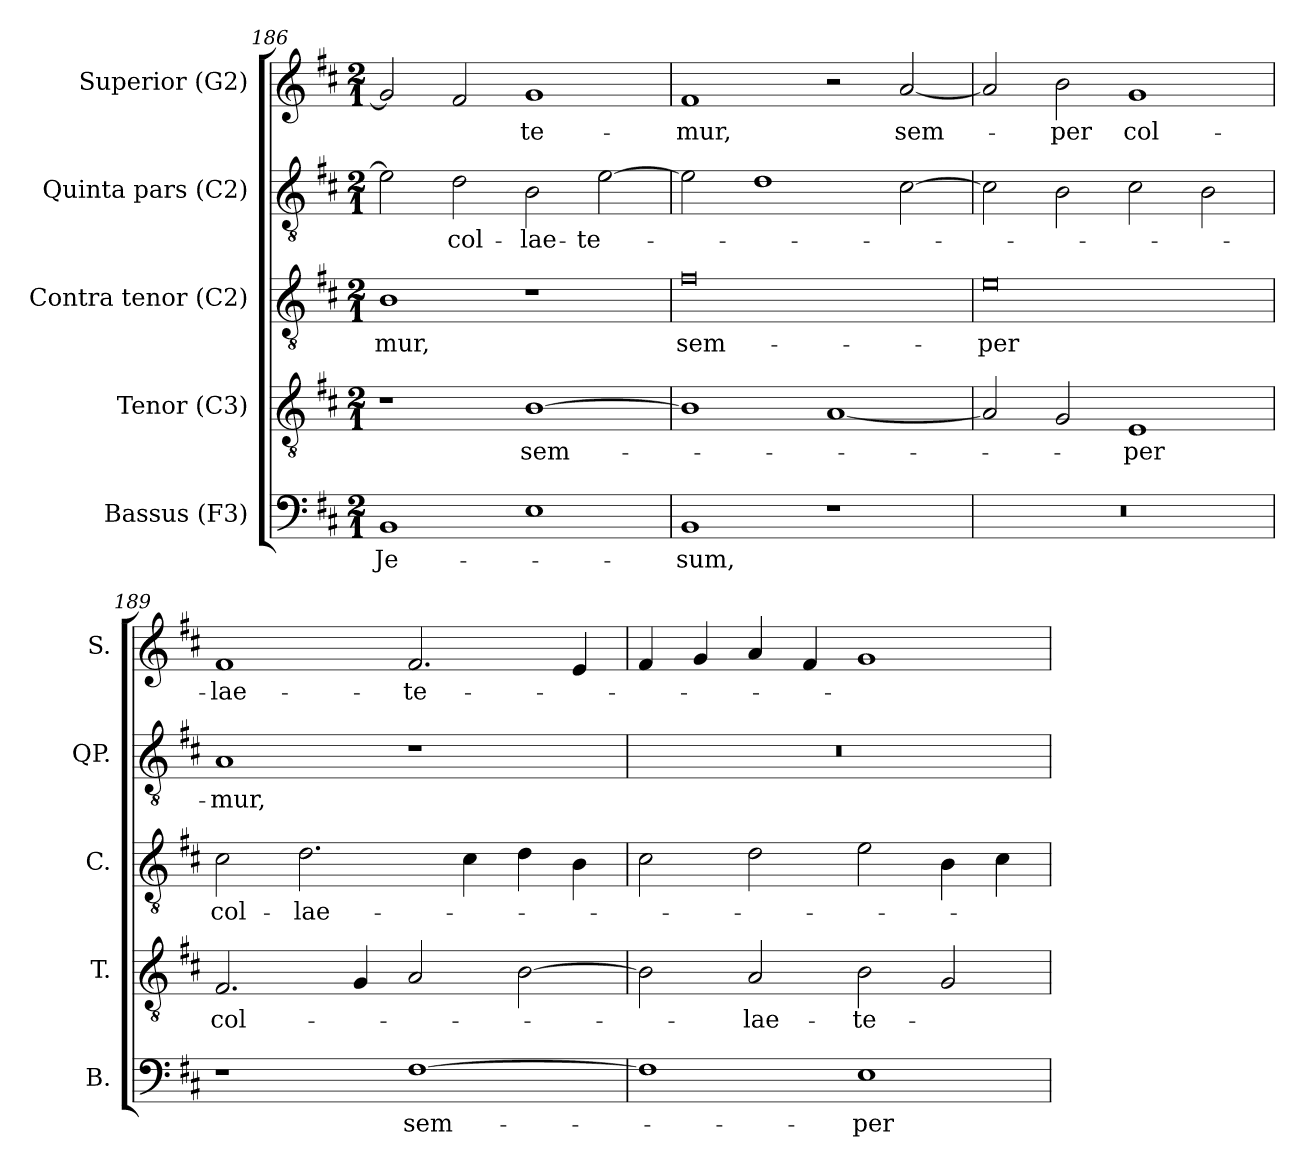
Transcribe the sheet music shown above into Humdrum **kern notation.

**kern	**text	**kern	**text	**kern	**text	**kern	**text	**kern	**text
*part5	*part5	*part4	*part4	*part3	*part3	*part2	*part2	*part1	*part1
*staff5	*staff5	*staff4	*staff4	*staff3	*staff3	*staff2	*staff2	*staff1	*staff1
*I"Bassus (F3)	*	*I"Tenor (C3)	*	*I"Contra tenor (C2)	*	*I"Quinta pars (C2)	*	*I"Superior (G2)	*
*I'B.	*	*I'T.	*	*I'C.	*	*I'QP.	*	*I'S.	*
*clefF4	*	*clefGv2	*	*clefGv2	*	*clefGv2	*	*clefG2	*
*	*	*ITrd7c12	*	*ITrd7c12	*	*ITrd7c12	*	*	*
*k[f#c#]	*	*k[f#c#]	*	*k[f#c#]	*	*k[f#c#]	*	*k[f#c#]	*
*D:	*	*D:	*	*D:	*	*D:	*	*D:	*
*M2/1	*	*M2/1	*	*M2/1	*	*M2/1	*	*M2/1	*
=186	=186	=186	=186	=186	=186	=186	=186	=186	=186
!	!LO:LY:b:color=#000000	!	!	!	!	!	!	!	!
!	!	!	!	!	!LO:LY:b:color=#000000	!	!	!	!
1BBi	Je-	1r	.	1BBi	-mur,	2Ei\]	.	2gi/]	.
!	!	!	!	!	!	!	!LO:LY:b:color=#000000	!	!
.	.	.	.	.	.	2Di\	col-	2f#i/	.
!	!	!	!LO:LY:b:color=#000000	!	!	!	!	!	!
!	!	!	!	!	!	!	!LO:LY:b:color=#000000	!	!
!	!	!	!	!	!	!	!	!	!LO:LY:b:color=#000000
1Ei	.	[1BBi	sem-	1r	.	2BBi\	-lae-	1gi	-te-
!	!	!	!	!	!	!	!LO:LY:b:color=#000000	!	!
.	.	.	.	.	.	[2Ei\	-te-	.	.
=187	=187	=187	=187	=187	=187	=187	=187	=187	=187
!	!LO:LY:b:color=#000000	!	!	!	!	!	!	!	!
!	!	!	!	!	!LO:LY:b:color=#000000	!	!	!	!
!	!	!	!	!	!	!	!	!	!LO:LY:b:color=#000000
1BBi	-sum,	1BBi]	.	0F#i	sem-	2Ei\]	.	1f#i	-mur,
.	.	.	.	.	.	1Di	.	.	.
1r	.	[1AAi	.	.	.	.	.	2r	.
!	!	!	!	!	!	!	!	!	!LO:LY:b:color=#000000
.	.	.	.	.	.	[2C#i\	.	[2ai/	sem-
!!LO:LB:g=z
=188	=188	=188	=188	=188	=188	=188	=188	=188	=188
!LO:N:vis=1	!	!	!	!	!	!	!	!	!
!	!	!	!	!	!LO:LY:b:color=#000000	!	!	!	!
0r	.	2AAi/]	.	0Ei	-per	2C#i\]	.	2ai/]	.
!	!	!	!	!	!	!	!	!	!LO:LY:b:color=#000000
.	.	2GGi/	.	.	.	2BBi\	.	2bi\	-per
!	!	!	!LO:LY:b:color=#000000	!	!	!	!	!	!
!	!	!	!	!	!	!	!	!	!LO:LY:b:color=#000000
.	.	1EEi	-per	.	.	2C#i\	.	1gi	col-
.	.	.	.	.	.	2BBi\	.	.	.
=189	=189	=189	=189	=189	=189	=189	=189	=189	=189
!	!	!	!LO:LY:b:color=#000000	!	!	!	!	!	!
!	!	!	!	!	!LO:LY:b:color=#000000	!	!	!	!
!	!	!	!	!	!	!	!LO:LY:b:color=#000000	!	!
!	!	!	!	!	!	!	!	!	!LO:LY:b:color=#000000
1r	.	2.FF#i/	col-	2C#i\	col-	1AAi	-mur,	1f#i	-lae-
!	!	!	!	!	!LO:LY:b:color=#000000	!	!	!	!
.	.	.	.	2.Di\	-lae-	.	.	.	.
.	.	4GGi/	.	.	.	.	.	.	.
!	!LO:LY:b:color=#000000	!	!	!	!	!	!	!	!
!	!	!	!	!	!	!	!	!	!LO:LY:b:color=#000000
[1F#i	sem-	2AAi/	.	.	.	1r	.	2.f#i/	-te-
.	.	.	.	4C#i\	.	.	.	.	.
.	.	[2BBi\	.	4Di\	.	.	.	.	.
.	.	.	.	4BBi\	.	.	.	4ei/	.
=190	=190	=190	=190	=190	=190	=190	=190	=190	=190
!	!	!	!	!	!	!LO:N:vis=1	!	!	!
1F#i]	.	2BBi\]	.	2C#i\	.	0r	.	4f#i/	.
.	.	.	.	.	.	.	.	4gi/	.
!	!	!	!LO:LY:b:color=#000000	!	!	!	!	!	!
.	.	2AAi/	-lae-	2Di\	.	.	.	4ai/	.
.	.	.	.	.	.	.	.	4f#i/	.
!	!LO:LY:b:color=#000000	!	!	!	!	!	!	!	!
!	!	!	!LO:LY:b:color=#000000	!	!	!	!	!	!
1Ei	-per	2BBi\	-te-	2Ei\	.	.	.	1gi	.
.	.	2GGi/	.	4BBi\	.	.	.	.	.
.	.	.	.	4C#i\	.	.	.	.	.
=	=	=	=	=	=	=	=	=	=
*-	*-	*-	*-	*-	*-	*-	*-	*-	*-
